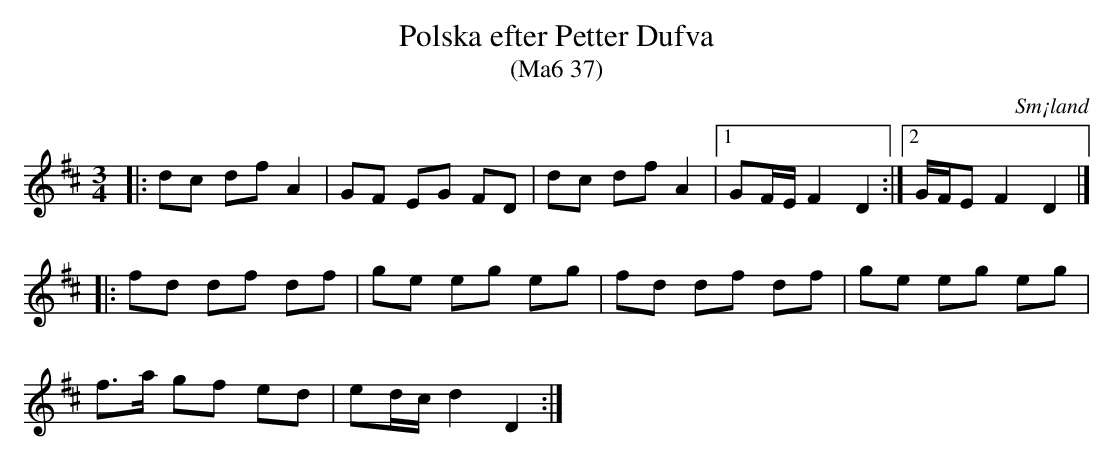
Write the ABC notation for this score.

X:1
T: Polska efter Petter Dufva
T: (Ma6 37)
O: Sm¡land
M: 3/4
L: 1/8
K: D
|: dc df A2 | GF EG FD | dc df A2 |1 GF/E/ F2 D2 :|2 G/F/E F2 D2 |]
|: fd df df | ge eg eg | fd df df | ge eg eg |
f>a gf ed | ed/c/ d2 D2 :|
